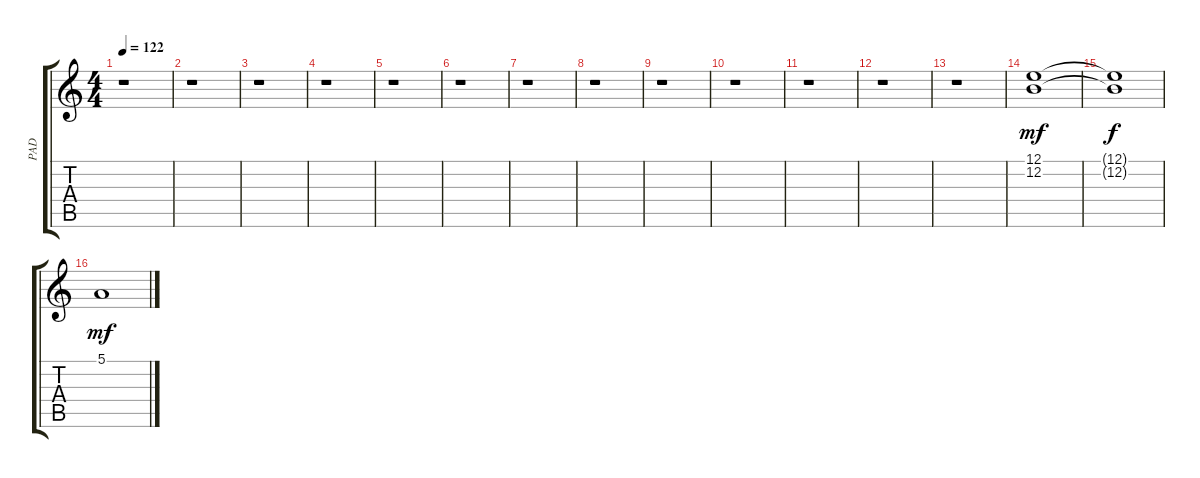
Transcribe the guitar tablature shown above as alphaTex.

\track ("PAD" "PAD") {instrument choiraahs}
\staff {score tabs}
\tuning (E4 B3 G3 D3 A2 E2) {hide}
\ts (4 4)
\tempo 122
\clef g2
\ks c
r.1{dy mf instrument choiraahs} |
r.1 |
r.1 |
r.1 |
r.1 |
r.1 |
r.1 |
r.1 |
r.1 |
r.1 |
r.1 |
r.1 |
r.1 |
(12.1 12.2).1 |
(12.1{t} 12.2{t}).1{dy f} |
5.1.1{dy mf}
